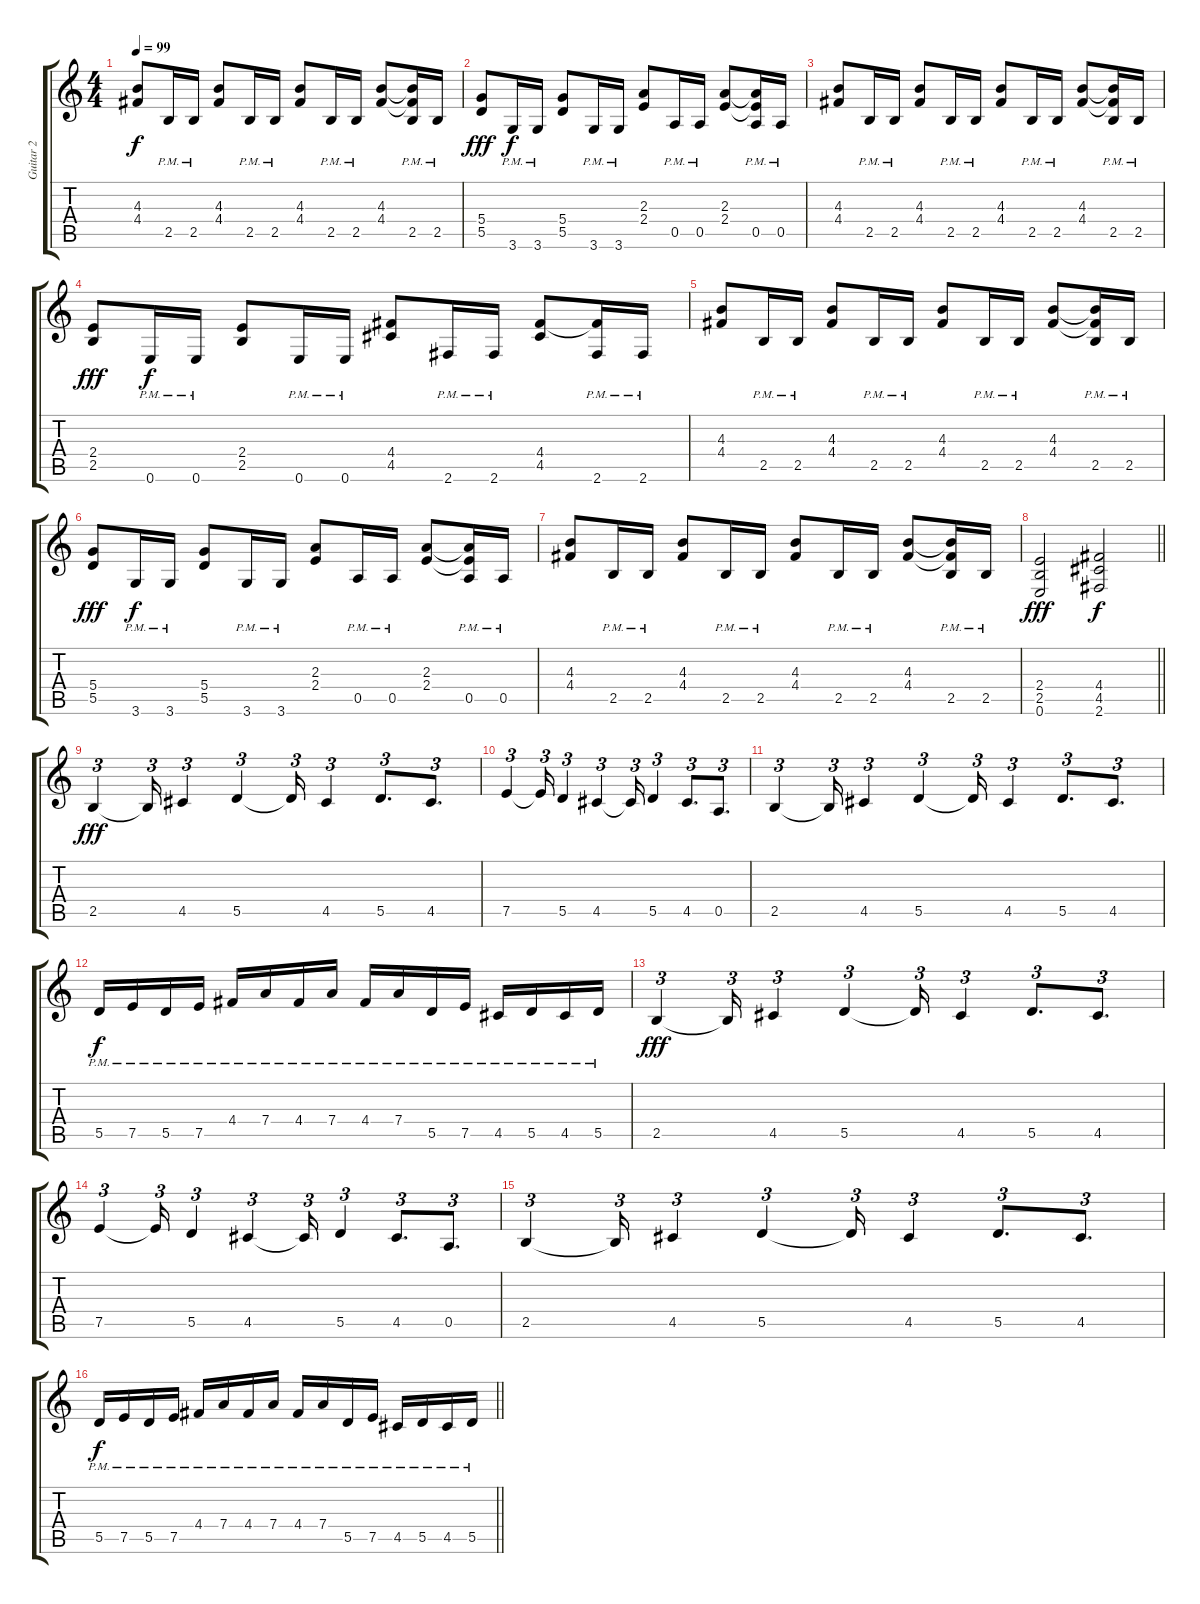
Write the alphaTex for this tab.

\track ("Guitar 2" "Guitar 2") {instrument acousticguitarsteel}
\staff {score tabs}
\tuning (E4 B3 G3 D3 A2 E2) {hide}
\ts (4 4)
\tempo 99
\clef g2
\ks c
(4.3 4.4).8{dy f volume 12 instrument distortionguitar} 2.5{pm}.16 2.5{pm}.16 (4.3 4.4).8 2.5{pm}.16 2.5{pm}.16 (4.3 4.4).8 2.5{pm}.16 2.5{pm}.16 (4.3 4.4).8 (4.3{t} 4.4{t} 2.5{pm}).16 2.5{pm}.16 |
(5.4 5.5).8{dy fff} 3.6{pm}.16{dy f} 3.6{pm}.16 (5.4 5.5).8 3.6{pm}.16 3.6{pm}.16 (2.3 2.4).8 0.5{pm}.16 0.5{pm}.16 (2.3 2.4).8 (2.3{t} 2.4{t} 0.5{pm}).16 0.5{pm}.16 |
(4.3 4.4).8 2.5{pm}.16 2.5{pm}.16 (4.3 4.4).8 2.5{pm}.16 2.5{pm}.16 (4.3 4.4).8 2.5{pm}.16 2.5{pm}.16 (4.3 4.4).8 (4.3{t} 4.4{t} 2.5{pm}).16 2.5{pm}.16 |
(2.4 2.5).8{dy fff} 0.6{pm}.16{dy f} 0.6{pm}.16 (2.4 2.5).8 0.6{pm}.16 0.6{pm}.16 (4.4 4.5).8 2.6{pm}.16 2.6{pm}.16 (4.4 4.5).8 (4.4{t} 2.6{pm}).16 2.6{pm}.16 |
(4.3 4.4).8 2.5{pm}.16 2.5{pm}.16 (4.3 4.4).8 2.5{pm}.16 2.5{pm}.16 (4.3 4.4).8 2.5{pm}.16 2.5{pm}.16 (4.3 4.4).8 (4.3{t} 4.4{t} 2.5{pm}).16 2.5{pm}.16 |
(5.4 5.5).8{dy fff} 3.6{pm}.16{dy f} 3.6{pm}.16 (5.4 5.5).8 3.6{pm}.16 3.6{pm}.16 (2.3 2.4).8 0.5{pm}.16 0.5{pm}.16 (2.3 2.4).8 (2.3{t} 2.4{t} 0.5{pm}).16 0.5{pm}.16 |
(4.3 4.4).8 2.5{pm}.16 2.5{pm}.16 (4.3 4.4).8 2.5{pm}.16 2.5{pm}.16 (4.3 4.4).8 2.5{pm}.16 2.5{pm}.16 (4.3 4.4).8 (4.3{t} 4.4{t} 2.5{pm}).16 2.5{pm}.16 |
\barLineRight lightlight
(2.4 2.5 0.6).2{dy fff} (4.4 4.5 2.6).2{dy f} |
2.5.4{tu (3 2) dy fff volume 16 instrument overdrivenguitar} 2.5{t}.16{tu (3 2)} 4.5.4{tu (3 2)} 5.5.4{tu (3 2)} 5.5{t}.16{tu (3 2)} 4.5.4{tu (3 2)} 5.5.8{d tu (3 2)} 4.5.8{d tu (3 2)} |
7.5.4{tu (3 2)} 7.5{t}.16{tu (3 2)} 5.5.4{tu (3 2)} 4.5.4{tu (3 2)} 4.5{t}.16{tu (3 2)} 5.5.4{tu (3 2)} 4.5.8{d tu (3 2)} 0.5.8{d tu (3 2)} |
2.5.4{tu (3 2)} 2.5{t}.16{tu (3 2)} 4.5.4{tu (3 2)} 5.5.4{tu (3 2)} 5.5{t}.16{tu (3 2)} 4.5.4{tu (3 2)} 5.5.8{d tu (3 2)} 4.5.8{d tu (3 2)} |
5.5{pm}.16{dy f} 7.5{pm}.16 5.5{pm}.16 7.5{pm}.16 4.4{pm}.16 7.4{pm}.16 4.4{pm}.16 7.4{pm}.16 4.4{pm}.16 7.4{pm}.16 5.5{pm}.16 7.5{pm}.16 4.5{pm}.16 5.5{pm}.16 4.5{pm}.16 5.5{pm}.16 |
2.5.4{tu (3 2) dy fff} 2.5{t}.16{tu (3 2)} 4.5.4{tu (3 2)} 5.5.4{tu (3 2)} 5.5{t}.16{tu (3 2)} 4.5.4{tu (3 2)} 5.5.8{d tu (3 2)} 4.5.8{d tu (3 2)} |
7.5.4{tu (3 2)} 7.5{t}.16{tu (3 2)} 5.5.4{tu (3 2)} 4.5.4{tu (3 2)} 4.5{t}.16{tu (3 2)} 5.5.4{tu (3 2)} 4.5.8{d tu (3 2)} 0.5.8{d tu (3 2)} |
2.5.4{tu (3 2)} 2.5{t}.16{tu (3 2)} 4.5.4{tu (3 2)} 5.5.4{tu (3 2)} 5.5{t}.16{tu (3 2)} 4.5.4{tu (3 2)} 5.5.8{d tu (3 2)} 4.5.8{d tu (3 2)} |
\barLineRight lightlight
5.5{pm}.16{dy f} 7.5{pm}.16 5.5{pm}.16 7.5{pm}.16 4.4{pm}.16 7.4{pm}.16 4.4{pm}.16 7.4{pm}.16 4.4{pm}.16 7.4{pm}.16 5.5{pm}.16 7.5{pm}.16 4.5{pm}.16 5.5{pm}.16 4.5{pm}.16 5.5{pm}.16
